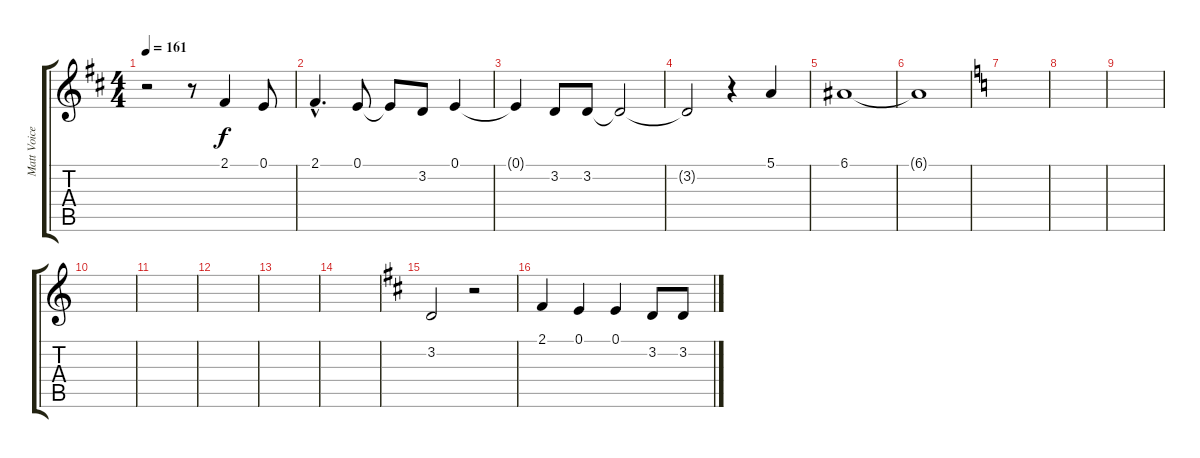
\track ("Matt Voice" "Matt Voice") {instrument lead2sawtooth}
\staff {score tabs}
\tuning (E4 B3 G3 D3 A2 E2) {hide}
\ts (4 4)
\tempo 161
\clef g2
\ks d
r.2{dy f} r.8 2.1.4 0.1.8 |
2.1{hac}.4{d} 0.1.8 0.1{t}.8 3.2.8 0.1.4 |
0.1{t}.4 3.2.8 3.2.8 3.2{t}.2 |
3.2{t}.2 r.4 5.1.4 |
6.1.1 |
6.1{t}.1 |
\ks c
|
|
|
|
|
|
|
|
\ks d
3.2.2 r.2 |
2.1.4 0.1.4 0.1.4 3.2.8 3.2.8
